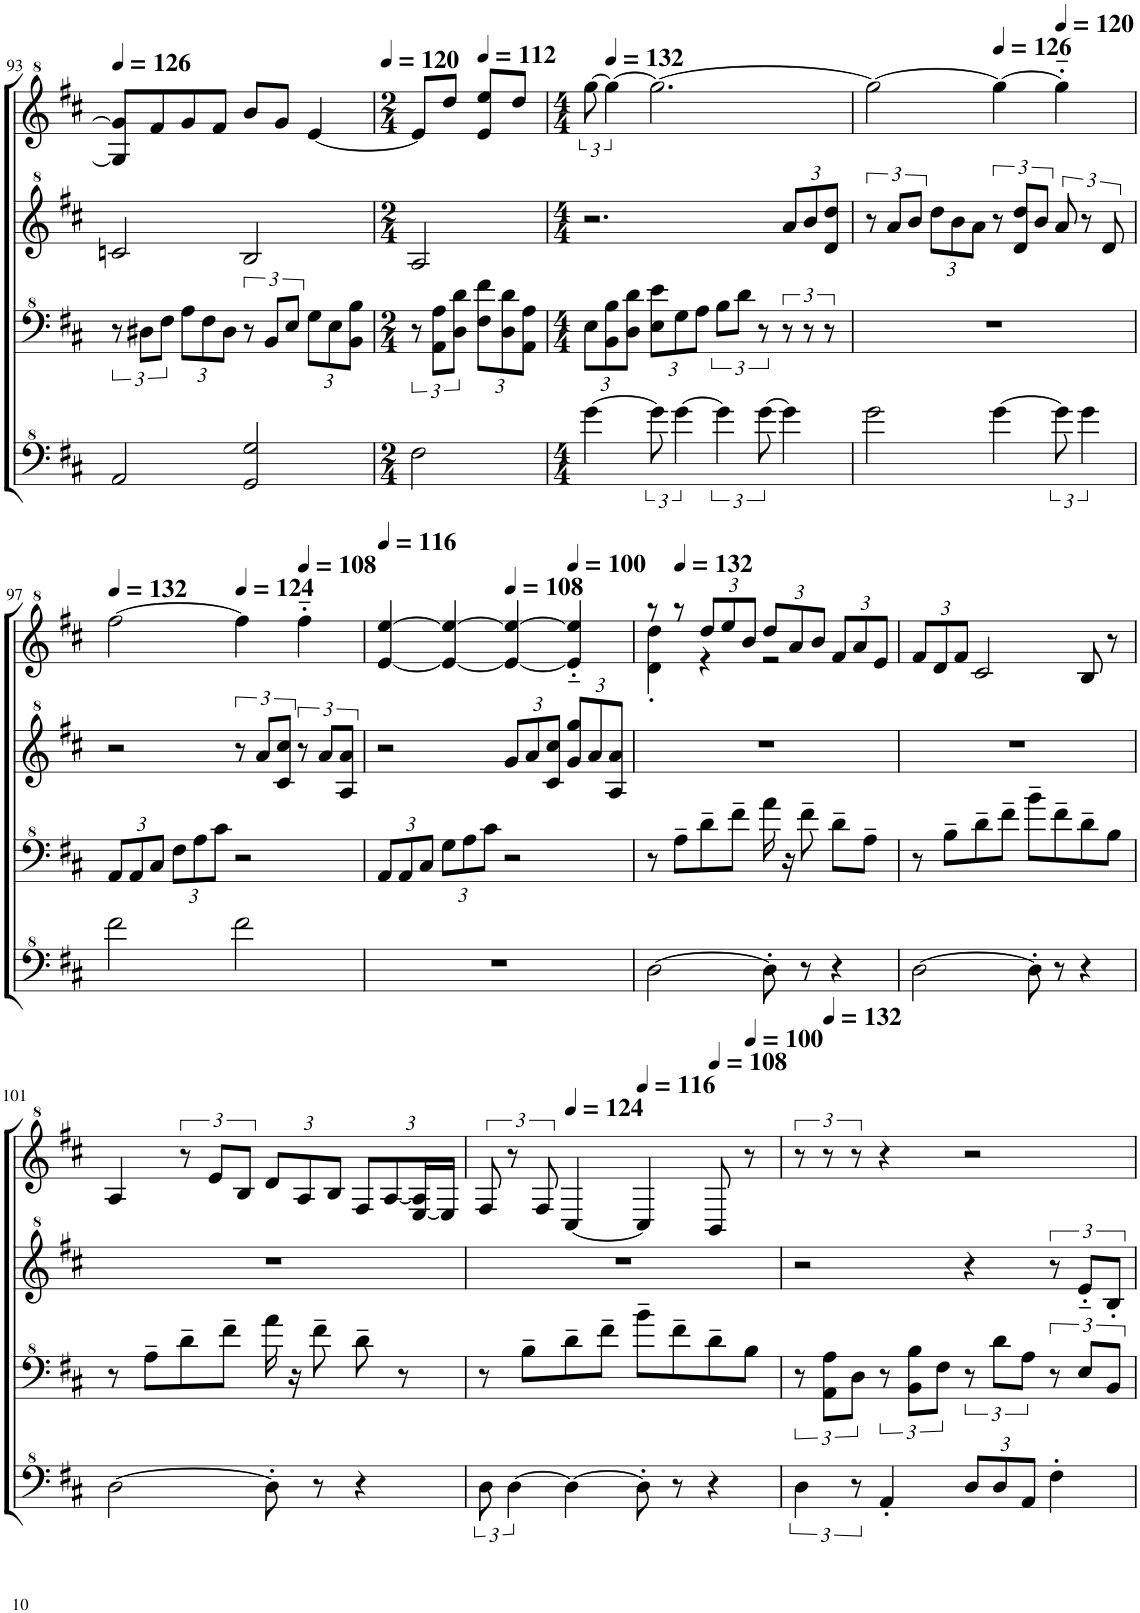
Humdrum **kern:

**kern	**kern	**kern	**kern
*part1	*part1	*part1	*part1
*staff4	*staff3	*staff2	*staff1
*I"Model III	*	*	*
!!LO:PB:g=z
*clefF^4	*clefF^4	*clefG^2	*clefG^2
*k[f#c#]	*k[f#c#]	*k[f#c#]	*k[f#c#]
*M4/4	*M4/4	*M4/4	*M4/4
*MM126	*MM126	*MM126	*MM126
=93	=93	=93	=93
2A/	12r	2ccn/	8g/] 8gg/]L
.	12d#X\L	.	.
.	.	.	8ff#/
.	12f#\J	.	.
*	*Xbrackettup	*	*
.	12a\L	.	8gg/
.	12f#\	.	.
.	.	.	8ff#/J
.	12d#\J	.	.
*	*brackettup	*	*
2G/ 2g/	12r	2b/	8bb/L
.	12B/L	.	.
.	.	.	8gg/J
.	12e/J	.	.
*	*Xbrackettup	*	*
.	12g\L	.	[4ee/
.	12e\	.	.
.	12B\ 12b\J	.	.
=94	=94	=94	=94
*M2/4	*M2/4	*M2/4	*M2/4
*	*brackettup	*	*
*	*	*	*MM120
2f#\	12r	2a/	8ee/L]
.	12A\ 12a\L	.	.
.	.	.	8ddd/J
.	12d\ 12dd\J	.	.
*	*Xbrackettup	*	*
*	*	*	*MM112
.	12f#\ 12ff#\L	.	8ee/ 8eee/L
.	12d\ 12dd\	.	.
.	.	.	8ddd/J
.	12A\ 12a\J	.	.
=95	=95	=95	=95
*M4/4	*M4/4	*M4/4	*M4/4
[4gg\	12e\L	2.r	[4ggg\
*	*	*	*MM132
.	12B\ 12b\	.	.
.	12d\ 12dd\J	.	.
4gg\]	12e\ 12ee\L	.	2.ggg\_
.	12g\	.	.
.	12a\J	.	.
*	*brackettup	*	*
4gg\]	12b\L	.	.
.	12dd\J	.	.
.	4r	.	.
*	*	*Xbrackettup	*
4gg\]	.	12aa/L	.
.	.	12bb/	.
.	12r	12dd/ 12ddd/J	.
=96	=96	=96	=96
*	*	*brackettup	*
2gg\	1r	12r	2ggg\_
.	.	12aa/L	.
.	.	12bb/J	.
*	*	*Xbrackettup	*
.	.	12ddd\L	.
.	.	12bb\	.
.	.	12aa\J	.
*	*	*brackettup	*
*	*	*	*MM126
[4gg\	.	12r	4ggg\_
.	.	12dd/ 12ddd/L	.
.	.	12bb/J	.
*	*	*	*MM120
12gg\]	.	12aa/	4ggg'~\]
6gg\	.	12r	.
.	.	12dd/	.
!!LO:LB:g=z
=97	=97	=97	=97
*	*Xbrackettup	*	*
*	*	*	*MM132
2ff#\	12A/L	2r	[2fff#\
.	12A/	.	.
.	12c#/J	.	.
.	12f#\L	.	.
.	12a\	.	.
.	12cc#\J	.	.
*	*	*	*MM124
2ff#\	2r	12r	4fff#\]
.	.	12aa/L	.
.	.	12cc#/ 12ccc#/J	.
*	*	*	*MM108
.	.	12r	4fff#'~\
.	.	12aa/L	.
.	.	12a/ 12aa/J	.
=98	=98	=98	=98
*	*	*	*MM116
1r	12A/L	2r	[4ee/ [4eee/
.	12A/	.	.
.	12c#/J	.	.
.	12g\L	.	4ee/_ 4eee/_
.	12a\	.	.
.	12cc#\J	.	.
*	*	*Xbrackettup	*
*	*	*	*MM108
.	2r	12gg/L	4ee/_ 4eee/_
.	.	12aa/	.
.	.	12cc#/ 12ccc#/J	.
*	*	*	*MM100
.	.	12gg/ 12ggg/L	4ee/]'~ 4eee/]'~
.	.	12aa/	.
.	.	12a/ 12aa/J	.
=99	=99	=99	=99
*	*	*	*^
[2d\	8r	1r	8r	4dd\' 4ddd\'
*	*	*	*MM132	*
.	8a~\L	.	8r	.
*	*	*	*Xbrackettup	*
.	8dd~\	.	12ddd/L	4r
.	.	.	12eee/	.
.	8ff#~\J	.	.	.
.	.	.	12bb/J	.
8d'\]	16aa\	.	12ddd/L	2r
.	16r	.	.	.
.	.	.	12aa/	.
8r	8ff#~\	.	.	.
.	.	.	12bb/J	.
4r	8dd~\L	.	12ff#/L	.
.	.	.	12aa/	.
.	8a~\J	.	.	.
.	.	.	12ee/J	.
*	*	*	*v	*v
=100	=100	=100	=100
[2d\	8r	1r	12ff#/L
.	.	.	12dd/
.	8b~\L	.	.
.	.	.	12ff#/J
.	8dd~\	.	2cc#/
.	8ff#~\J	.	.
8d'\]	8bb~\L	.	.
8r	8ff#~\	.	.
4r	8dd~\	.	8b/
.	8b\J	.	8r
!!LO:LB:g=z
=101	=101	=101	=101
[2d\	8r	1r	4a/
.	8a~\L	.	.
*	*	*	*brackettup
.	8dd~\	.	12r
.	.	.	12ee/L
.	8ff#~\J	.	.
.	.	.	12b/J
*	*	*	*Xbrackettup
8d'\]	16aa\	.	12dd/L
.	16r	.	.
.	.	.	12a/
8r	8ff#~\	.	.
.	.	.	12b/J
4r	8dd~\	.	12f#/L
.	.	.	[12a/
.	8r	.	.
.	.	.	[24e/ 24a/]L
.	.	.	24e/JJ]
=102	=102	=102	=102
*	*	*	*brackettup
12d\	8r	1r	12f#/
[6d\	.	.	12r
.	8b~\L	.	.
.	.	.	12f#/
*	*	*	*MM124
4d\_	8dd~\	.	[4c#/
.	8ff#~\J	.	.
*	*	*	*MM116
8d'\]	8bb~\L	.	4c#/]
8r	8ff#~\	.	.
*	*	*	*MM108
4r	8dd~\	.	8B/
*	*	*	*MM100
.	8b\J	.	8r
=103	=103	=103	=103
*	*brackettup	*	*
6d\	12r	2r	4r
*	*	*	*MM132
.	12A\ 12a\L	.	.
12r	12d\J	.	.
4A'/	12r	.	4r
.	12B\ 12b\L	.	.
.	12f#\J	.	.
*Xbrackettup	*	*	*
12d/L	12r	4r	2r
12d/	12dd\L	.	.
12A/J	12a\J	.	.
*	*	*brackettup	*
4f#'\	12r	12r	.
.	12e/L	12ee'~/L	.
.	12B/J	12b'/J	.
=	=	=	=
*-	*-	*-	*-
